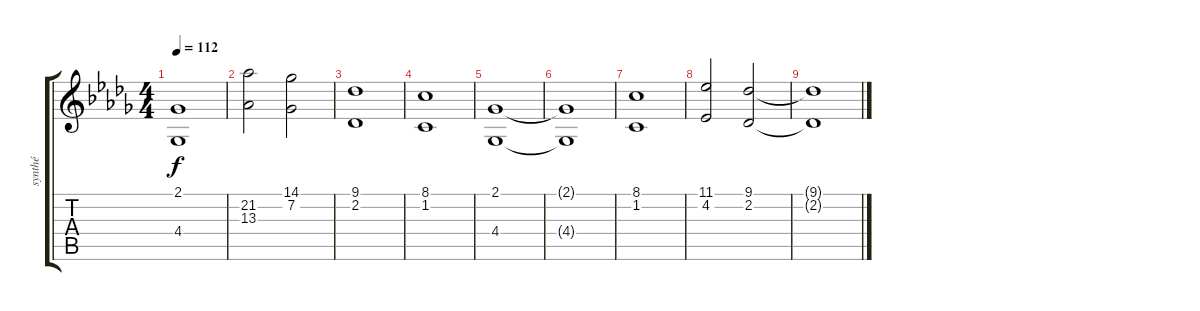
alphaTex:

\track ("synthé" "synthé") {instrument stringensemble2}
\staff {score tabs}
\tuning (E4 B3 G3 D3 A2 E2) {hide}
\ts (4 4)
\tempo 112
\clef g2
\ks bbminor
(2.1 4.4).1{dy f} |
(21.2 13.3).2 (14.1 7.2).2 |
(9.1 2.2).1 |
(8.1 1.2).1 |
(2.1 4.4).1 |
(2.1{t} 4.4{t}).1 |
(8.1 1.2).1 |
(11.1 4.2).2 (9.1 2.2).2 |
(9.1{t} 2.2{t}).1
